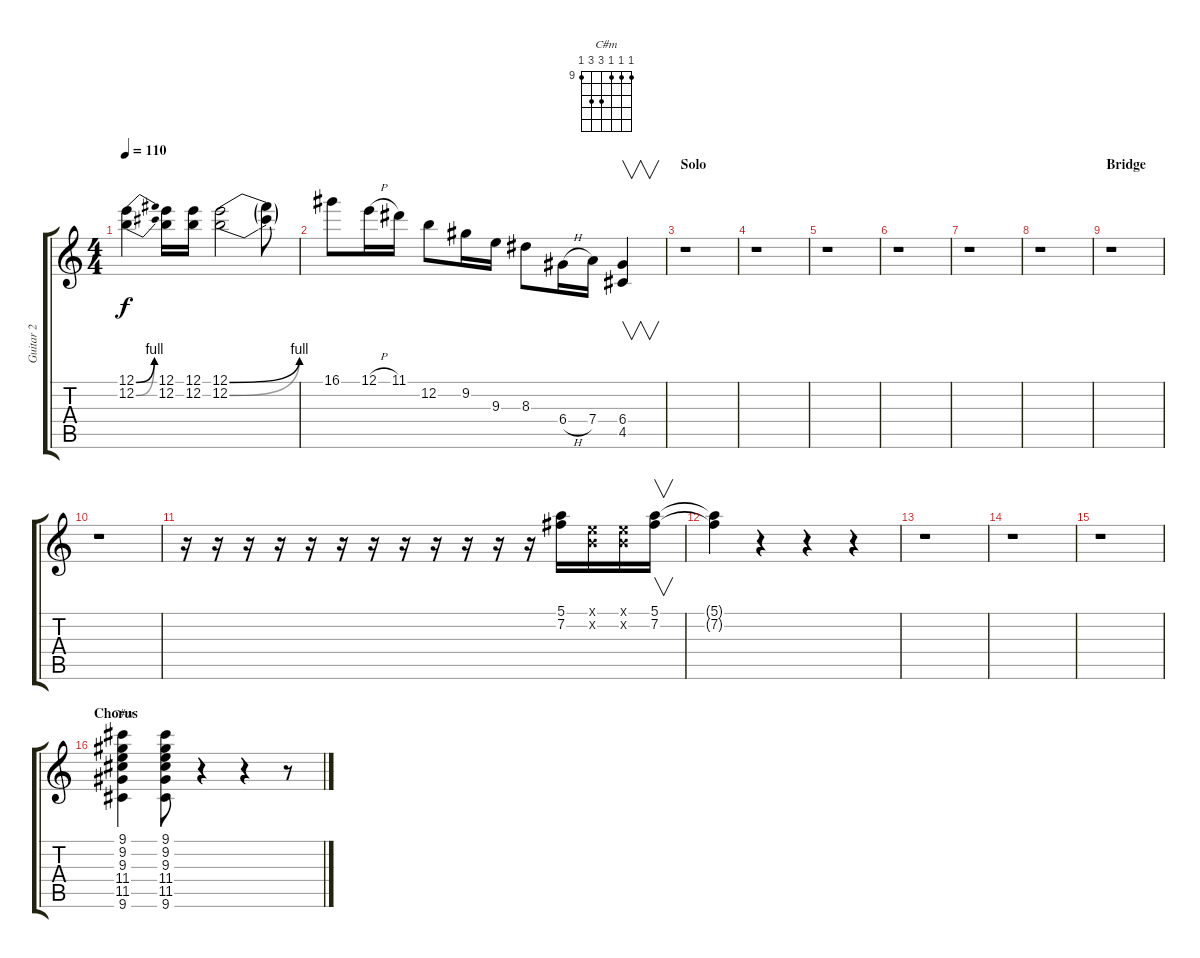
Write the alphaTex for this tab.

\track ("Guitar 2" "Guitar 2") {instrument overdrivenguitar}
\staff {score tabs}
\tuning (E4 B3 G3 D3 A2 E2) {hide}
\chord ("C#m" 9 9 9 11 11 9) {firstfret 9}
\ts (4 4)
\tempo 110
\clef g2
\ks c
(12.1{be (bend 0 0 60 4)} 12.2{be (bend 0 0 60 4)}).4{dy f} (12.1 12.2).16 (12.1 12.2).16 (12.1{be (bend 0 0 60 4)} 12.2{be (bend 0 0 60 4)}).2 (12.1{t} 12.2{t}).8 |
16.1.8 12.1{h}.16 11.1.16 12.2.8 9.2.16 9.3.16 8.3.8 6.4{h}.16 7.4.16 (6.4 4.5).4{v} |
\section ("" "Solo")
r.1 |
r.1 |
r.1 |
r.1 |
r.1 |
r.1 |
\section ("" "Bridge")
r.1 |
r.1 |
r.16{instrument distortionguitar} r.16 r.16 r.16 r.16 r.16 r.16 r.16 r.16 r.16 r.16 r.16 (5.1 7.2).16 (0.1{x} 0.2{x}).16 (0.1{x} 0.2{x}).16 (5.1 7.2).16{v} |
(5.1{t} 7.2{t}).4 r.4 r.4 r.4 |
r.1 |
r.1 |
r.1 |
\section ("" "Chorus")
(9.1 9.2 9.3 11.4 11.5 9.6).4{ch "C#m" volume 13} (9.1 9.2 9.3 11.4 11.5 9.6).8 r.4 r.4 r.8
